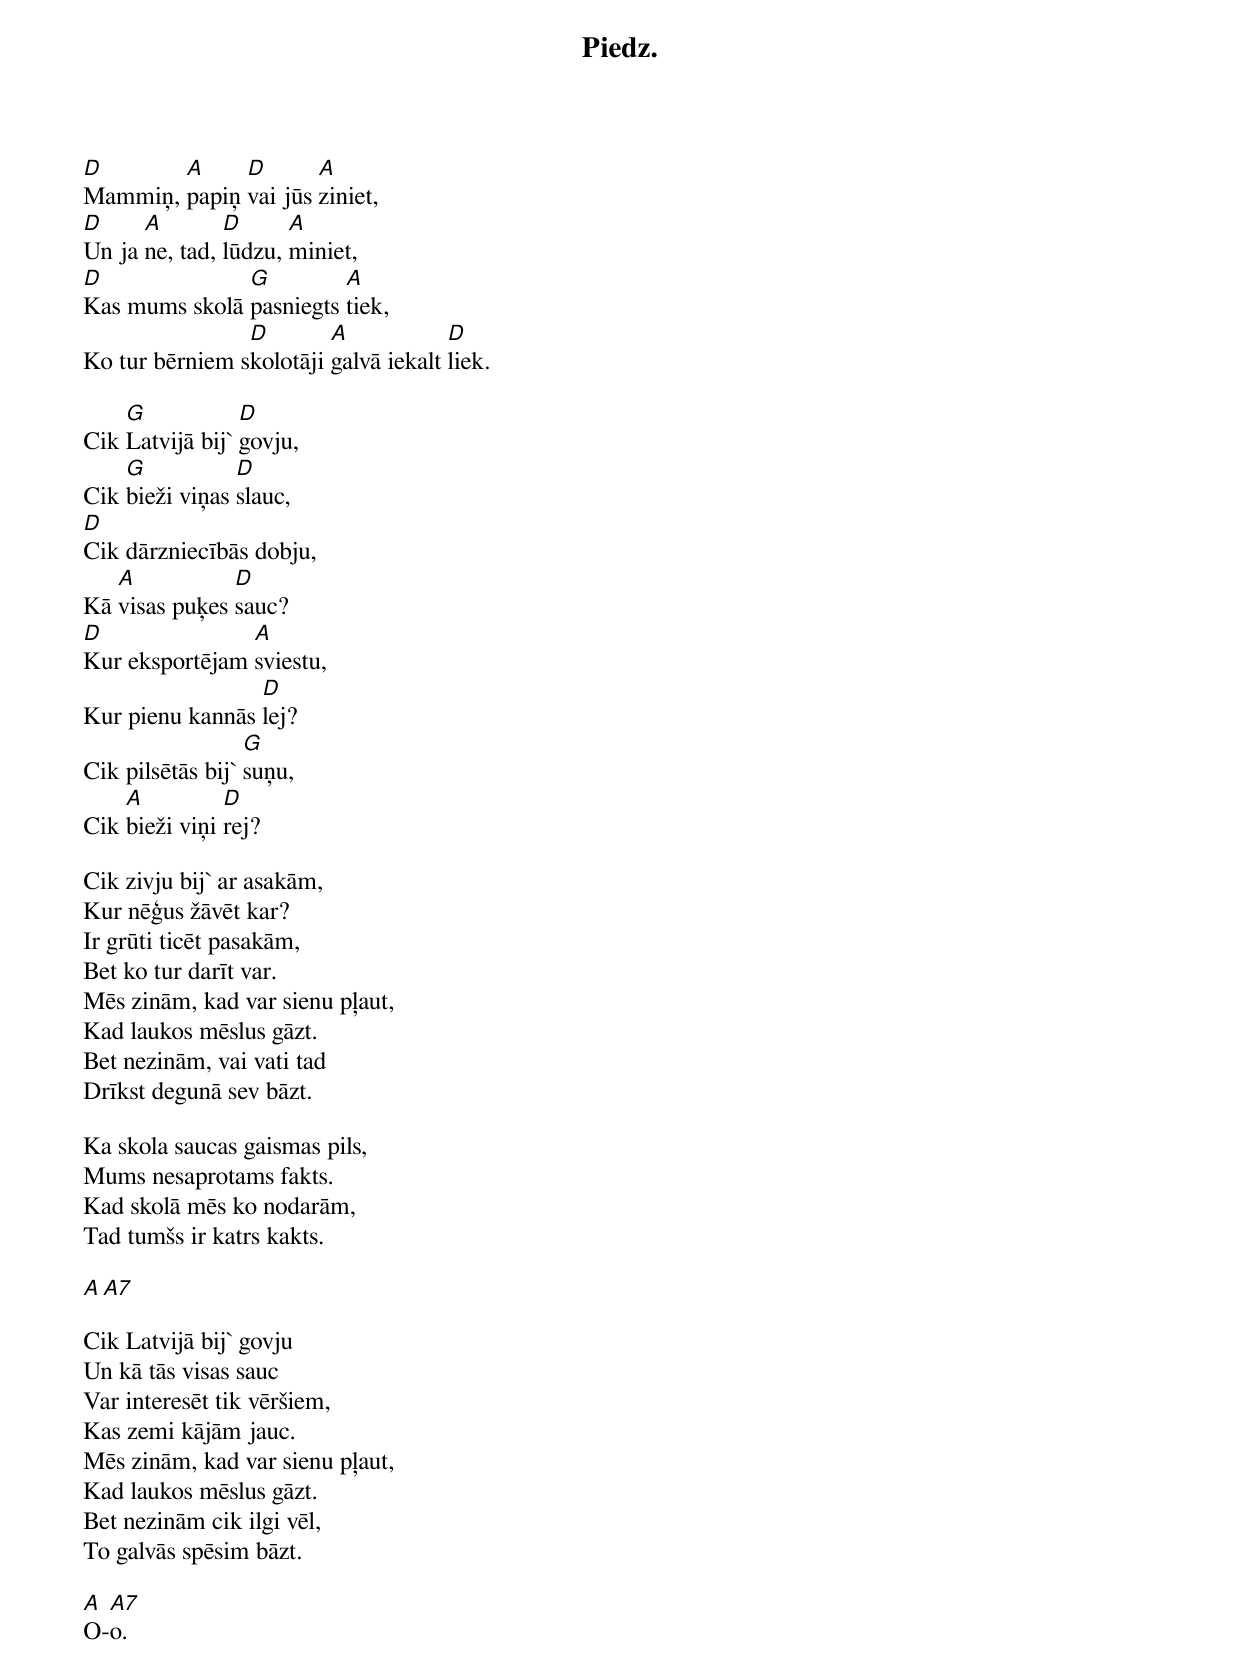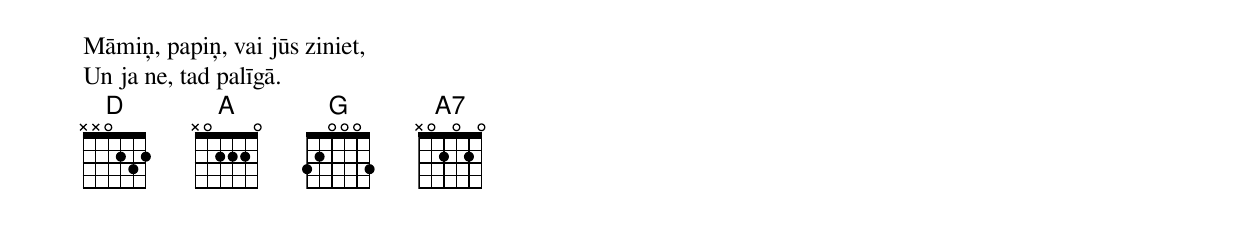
Piedz.
D       A     D       A
Mammiņ, papiņ vai jūs ziniet,
D     A        D      A
Un ja ne, tad, lūdzu, miniet,
D              G         A
Kas mums skolā pasniegts tiek,
                D        A            D
Ko tur bērniem skolotāji galvā iekalt liek.

    G            D
Cik Latvijā bij` govju,
    G           D
Cik bieži viņas slauc,
D
Cik dārzniecībās dobju,
   A           D
Kā visas puķes sauc?
D               A
Kur eksportējam sviestu,
                 D
Kur pienu kannās lej?
                  G
Cik pilsētās bij` suņu,
    A          D
Cik bieži viņi rej?

Cik zivju bij` ar asakām,
Kur nēģus žāvēt kar?
Ir grūti ticēt pasakām,
Bet ko tur darīt var.
Mēs zinām, kad var sienu pļaut,
Kad laukos mēslus gāzt.
Bet nezinām, vai vati tad
Drīkst degunā sev bāzt.

Ka skola saucas gaismas pils,
Mums nesaprotams fakts.
Kad skolā mēs ko nodarām,
Tad tumšs ir katrs kakts.

A A7

Cik Latvijā bij` govju
Un kā tās visas sauc
Var interesēt tik vēršiem,
Kas zemi kājām jauc.
Mēs zinām, kad var sienu pļaut,
Kad laukos mēslus gāzt.
Bet nezinām cik ilgi vēl,
To galvās spēsim bāzt.

A A7
O-o.
Māmiņ, papiņ, vai jūs ziniet,
Un ja ne, tad palīgā.
